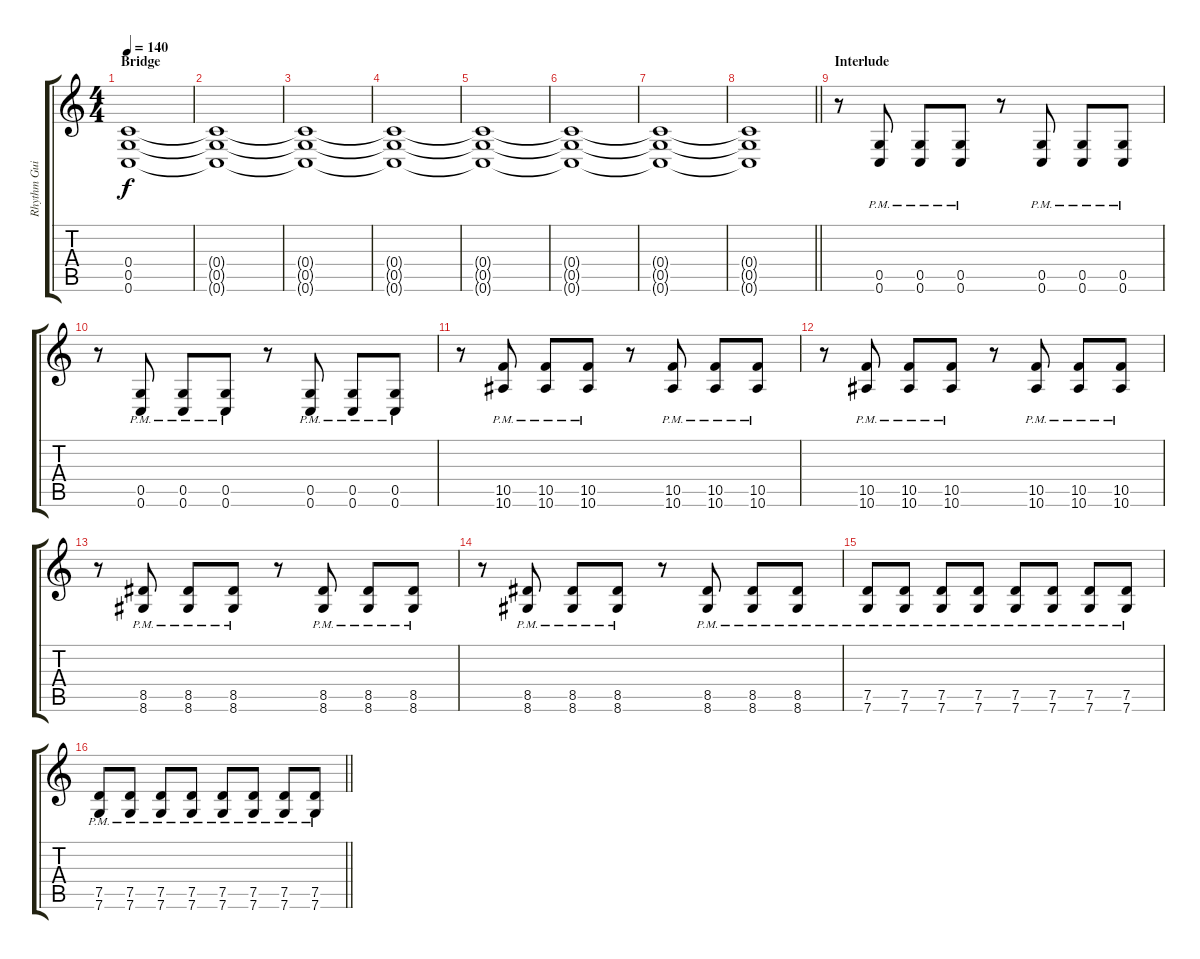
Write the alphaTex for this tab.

\track ("Rhythm Guitar" "Rhythm Gui") {instrument overdrivenguitar}
\staff {score tabs}
\tuning (D4 A3 F3 C3 G2 C2) {hide}
\ts (4 4)
\section ("" "Bridge")
\tempo 140
\clef g2
\ks c
(0.4 0.5 0.6).1{dy f} |
(0.4{t} 0.5{t} 0.6{t}).1 |
(0.4{t} 0.5{t} 0.6{t}).1 |
(0.4{t} 0.5{t} 0.6{t}).1 |
(0.4{t} 0.5{t} 0.6{t}).1 |
(0.4{t} 0.5{t} 0.6{t}).1 |
(0.4{t} 0.5{t} 0.6{t}).1 |
\barLineRight lightlight
(0.4{t} 0.5{t} 0.6{t}).1 |
\section ("" "Interlude")
r.8 (0.5{pm} 0.6{pm}).8 (0.5{pm} 0.6{pm}).8 (0.5{pm} 0.6{pm}).8 r.8 (0.5{pm} 0.6{pm}).8 (0.5{pm} 0.6{pm}).8 (0.5{pm} 0.6{pm}).8 |
r.8 (0.5{pm} 0.6{pm}).8 (0.5{pm} 0.6{pm}).8 (0.5{pm} 0.6{pm}).8 r.8 (0.5{pm} 0.6{pm}).8 (0.5{pm} 0.6{pm}).8 (0.5{pm} 0.6{pm}).8 |
r.8 (10.5{pm} 10.6{pm}).8 (10.5{pm} 10.6{pm}).8 (10.5{pm} 10.6{pm}).8 r.8 (10.5{pm} 10.6{pm}).8 (10.5{pm} 10.6{pm}).8 (10.5{pm} 10.6{pm}).8 |
r.8 (10.5{pm} 10.6{pm}).8 (10.5{pm} 10.6{pm}).8 (10.5{pm} 10.6{pm}).8 r.8 (10.5{pm} 10.6{pm}).8 (10.5{pm} 10.6{pm}).8 (10.5{pm} 10.6{pm}).8 |
r.8 (8.5{pm} 8.6{pm}).8 (8.5{pm} 8.6{pm}).8 (8.5{pm} 8.6{pm}).8 r.8 (8.5{pm} 8.6{pm}).8 (8.5{pm} 8.6{pm}).8 (8.5{pm} 8.6{pm}).8 |
r.8 (8.5{pm} 8.6{pm}).8 (8.5{pm} 8.6{pm}).8 (8.5{pm} 8.6{pm}).8 r.8 (8.5{pm} 8.6{pm}).8 (8.5{pm} 8.6{pm}).8 (8.5{pm} 8.6{pm}).8 |
(7.5{pm} 7.6{pm}).8 (7.5{pm} 7.6{pm}).8 (7.5{pm} 7.6{pm}).8 (7.5{pm} 7.6{pm}).8 (7.5{pm} 7.6{pm}).8 (7.5{pm} 7.6{pm}).8 (7.5{pm} 7.6{pm}).8 (7.5{pm} 7.6{pm}).8 |
\barLineRight lightlight
(7.5{pm} 7.6{pm}).8 (7.5{pm} 7.6{pm}).8 (7.5{pm} 7.6{pm}).8 (7.5{pm} 7.6{pm}).8 (7.5{pm} 7.6{pm}).8 (7.5{pm} 7.6{pm}).8 (7.5{pm} 7.6{pm}).8 (7.5{pm} 7.6{pm}).8
